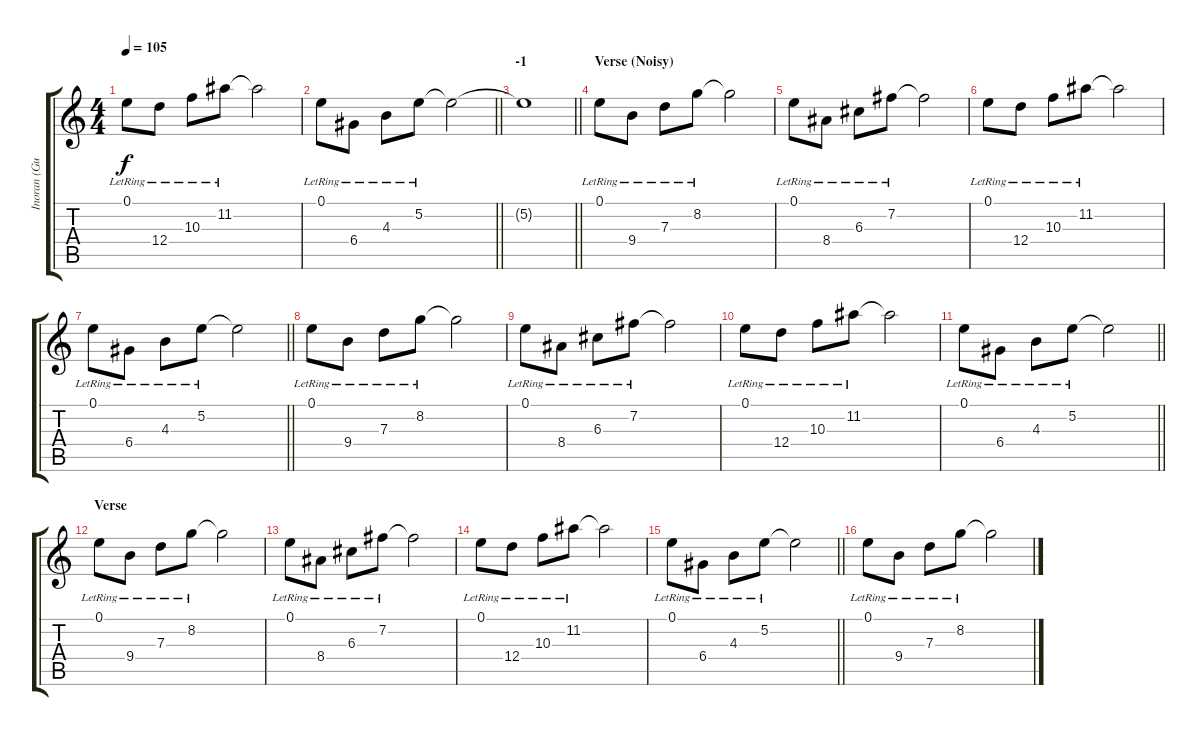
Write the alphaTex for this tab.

\track ("Inoran (Guitar)" "Inoran (Gu") {instrument electricguitarjazz}
\staff {score tabs}
\tuning (E4 B3 G3 D3 A2 E2) {hide}
\ts (4 4)
\tempo 105
\clef g2
\ks c
0.1{lr}.8{dy f} 12.4{lr}.8 10.3{lr}.8 11.2{lr}.8 11.2{t}.2 |
\barLineRight lightlight
0.1{lr}.8 6.4{lr}.8 4.3{lr}.8 5.2{lr}.8 5.2{t}.2 |
\section ("" "-1")
\barLineRight lightlight
5.2{t}.1 |
\section ("" "Verse (Noisy)")
0.1{lr}.8 9.4{lr}.8 7.3{lr}.8 8.2{lr}.8 8.2{t}.2 |
0.1{lr}.8 8.4{lr}.8 6.3{lr}.8 7.2{lr}.8 7.2{t}.2 |
0.1{lr}.8 12.4{lr}.8 10.3{lr}.8 11.2{lr}.8 11.2{t}.2 |
\barLineRight lightlight
0.1{lr}.8 6.4{lr}.8 4.3{lr}.8 5.2{lr}.8 5.2{t}.2 |
0.1{lr}.8 9.4{lr}.8 7.3{lr}.8 8.2{lr}.8 8.2{t}.2 |
0.1{lr}.8 8.4{lr}.8 6.3{lr}.8 7.2{lr}.8 7.2{t}.2 |
0.1{lr}.8 12.4{lr}.8 10.3{lr}.8 11.2{lr}.8 11.2{t}.2 |
\barLineRight lightlight
0.1{lr}.8 6.4{lr}.8 4.3{lr}.8 5.2{lr}.8 5.2{t}.2 |
\section ("" "Verse")
0.1{lr}.8 9.4{lr}.8 7.3{lr}.8 8.2{lr}.8 8.2{t}.2 |
0.1{lr}.8 8.4{lr}.8 6.3{lr}.8 7.2{lr}.8 7.2{t}.2 |
0.1{lr}.8 12.4{lr}.8 10.3{lr}.8 11.2{lr}.8 11.2{t}.2 |
\barLineRight lightlight
0.1{lr}.8 6.4{lr}.8 4.3{lr}.8 5.2{lr}.8 5.2{t}.2 |
0.1{lr}.8 9.4{lr}.8 7.3{lr}.8 8.2{lr}.8 8.2{t}.2
